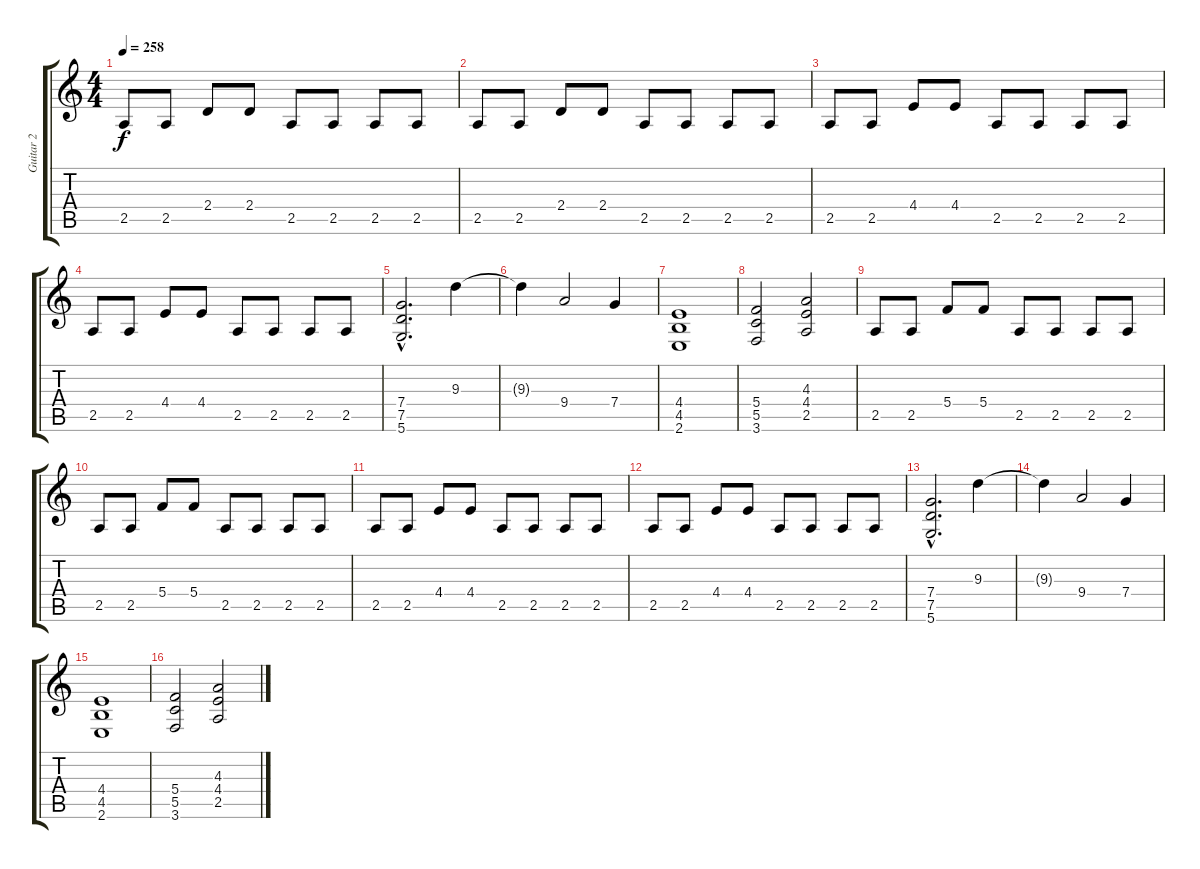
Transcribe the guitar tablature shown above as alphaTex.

\track ("Guitar 2" "Guitar 2") {instrument distortionguitar}
\staff {score tabs}
\tuning (D4 A3 F3 C3 G2 D2) {hide}
\ts (4 4)
\tempo 258
\clef g2
\ks c
2.5.8{dy f} 2.5.8 2.4.8 2.4.8 2.5.8 2.5.8 2.5.8 2.5.8 |
2.5.8 2.5.8 2.4.8 2.4.8 2.5.8 2.5.8 2.5.8 2.5.8 |
2.5.8 2.5.8 4.4.8 4.4.8 2.5.8 2.5.8 2.5.8 2.5.8 |
2.5.8 2.5.8 4.4.8 4.4.8 2.5.8 2.5.8 2.5.8 2.5.8 |
(7.4{hac} 7.5{hac} 5.6{hac}).2{d} 9.3.4 |
9.3{t}.4 9.4.2 7.4.4 |
(4.4 4.5 2.6).1 |
(5.4 5.5 3.6).2 (4.3 4.4 2.5).2 |
2.5.8 2.5.8 5.4.8 5.4.8 2.5.8 2.5.8 2.5.8 2.5.8 |
2.5.8 2.5.8 5.4.8 5.4.8 2.5.8 2.5.8 2.5.8 2.5.8 |
2.5.8 2.5.8 4.4.8 4.4.8 2.5.8 2.5.8 2.5.8 2.5.8 |
2.5.8 2.5.8 4.4.8 4.4.8 2.5.8 2.5.8 2.5.8 2.5.8 |
(7.4{hac} 7.5{hac} 5.6{hac}).2{d} 9.3.4 |
9.3{t}.4 9.4.2 7.4.4 |
(4.4 4.5 2.6).1 |
(5.4 5.5 3.6).2 (4.3 4.4 2.5).2
